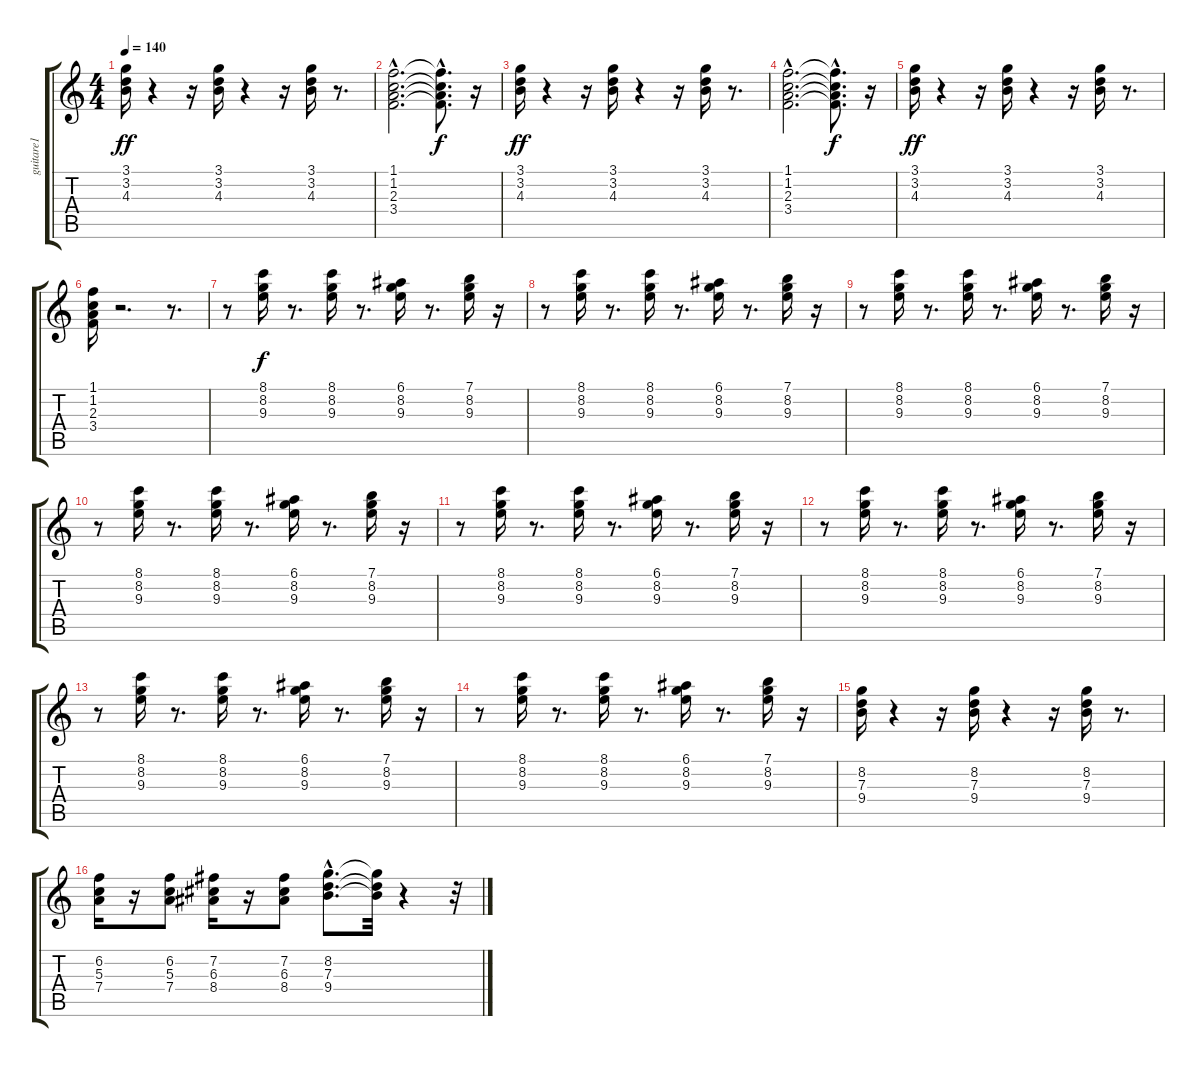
\track ("guitare1" "guitare1") {instrument electricguitarclean}
\staff {score tabs}
\tuning (E4 B3 G3 D3 A2 E2) {hide}
\ts (4 4)
\tempo 140
\clef g2
\ks c
(3.1 3.2 4.3).16{dy ff} r.4 r.16 (3.1 3.2 4.3).16 r.4 r.16 (3.1 3.2 4.3).16 r.8{d} |
(1.1{hac} 1.2{hac} 2.3{hac} 3.4{hac}).2{d} (1.1{hac t} 1.2{hac t} 2.3{hac t} 3.4{hac t}).8{d dy f} r.16 |
(3.1 3.2 4.3).16{dy ff} r.4 r.16 (3.1 3.2 4.3).16 r.4 r.16 (3.1 3.2 4.3).16 r.8{d} |
(1.1{hac} 1.2{hac} 2.3{hac} 3.4{hac}).2{d} (1.1{hac t} 1.2{hac t} 2.3{hac t} 3.4{hac t}).8{d dy f} r.16 |
(3.1 3.2 4.3).16{dy ff} r.4 r.16 (3.1 3.2 4.3).16 r.4 r.16 (3.1 3.2 4.3).16 r.8{d} |
(1.1 1.2 2.3 3.4).16 r.2{d} r.8{d} |
r.8 (8.1 8.2 9.3).16{dy f} r.8{d} (8.1 8.2 9.3).16 r.8{d} (6.1 8.2 9.3).16 r.8{d} (7.1 8.2 9.3).16 r.16 |
r.8 (8.1 8.2 9.3).16 r.8{d} (8.1 8.2 9.3).16 r.8{d} (6.1 8.2 9.3).16 r.8{d} (7.1 8.2 9.3).16 r.16 |
r.8 (8.1 8.2 9.3).16 r.8{d} (8.1 8.2 9.3).16 r.8{d} (6.1 8.2 9.3).16 r.8{d} (7.1 8.2 9.3).16 r.16 |
r.8 (8.1 8.2 9.3).16 r.8{d} (8.1 8.2 9.3).16 r.8{d} (6.1 8.2 9.3).16 r.8{d} (7.1 8.2 9.3).16 r.16 |
r.8 (8.1 8.2 9.3).16 r.8{d} (8.1 8.2 9.3).16 r.8{d} (6.1 8.2 9.3).16 r.8{d} (7.1 8.2 9.3).16 r.16 |
r.8 (8.1 8.2 9.3).16 r.8{d} (8.1 8.2 9.3).16 r.8{d} (6.1 8.2 9.3).16 r.8{d} (7.1 8.2 9.3).16 r.16 |
r.8 (8.1 8.2 9.3).16 r.8{d} (8.1 8.2 9.3).16 r.8{d} (6.1 8.2 9.3).16 r.8{d} (7.1 8.2 9.3).16 r.16 |
r.8 (8.1 8.2 9.3).16 r.8{d} (8.1 8.2 9.3).16 r.8{d} (6.1 8.2 9.3).16 r.8{d} (7.1 8.2 9.3).16 r.16 |
(8.2 7.3 9.4).16 r.4 r.16 (8.2 7.3 9.4).16 r.4 r.16 (8.2 7.3 9.4).16 r.8{d} |
(6.2 5.3 7.4).16 r.16 (6.2 5.3 7.4).8 (7.2 6.3 8.4).16 r.16 (7.2 6.3 8.4).8 (8.2{hac} 7.3{hac} 9.4{hac}).8{d} (8.2{t} 7.3{t} 9.4{t}).32 r.4 r.32
